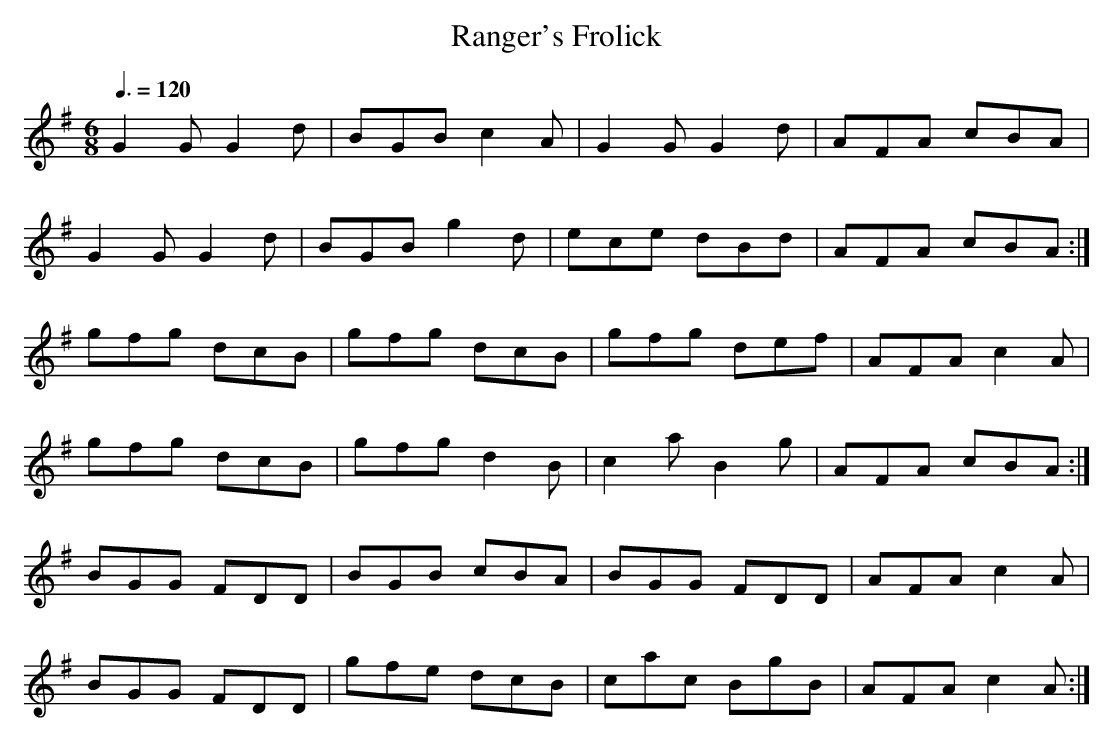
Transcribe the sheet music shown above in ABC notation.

X:1
T:Ranger's Frolick
M:6/8
L:1/8
Q:3/8=120
K:G
G2G G2d | BGB c2A | G2G G2d | AFA cBA |
G2G G2d | BGB g2d | ece dBd | AFA cBA :|
gfg dcB | gfg dcB | gfg def | AFA c2A |
gfg dcB | gfg d2B | c2a B2g | AFA cBA :|
BGG FDD | BGB cBA | BGG FDD | AFA c2A |
BGG FDD | gfe dcB | cac BgB | AFA c2A :|
